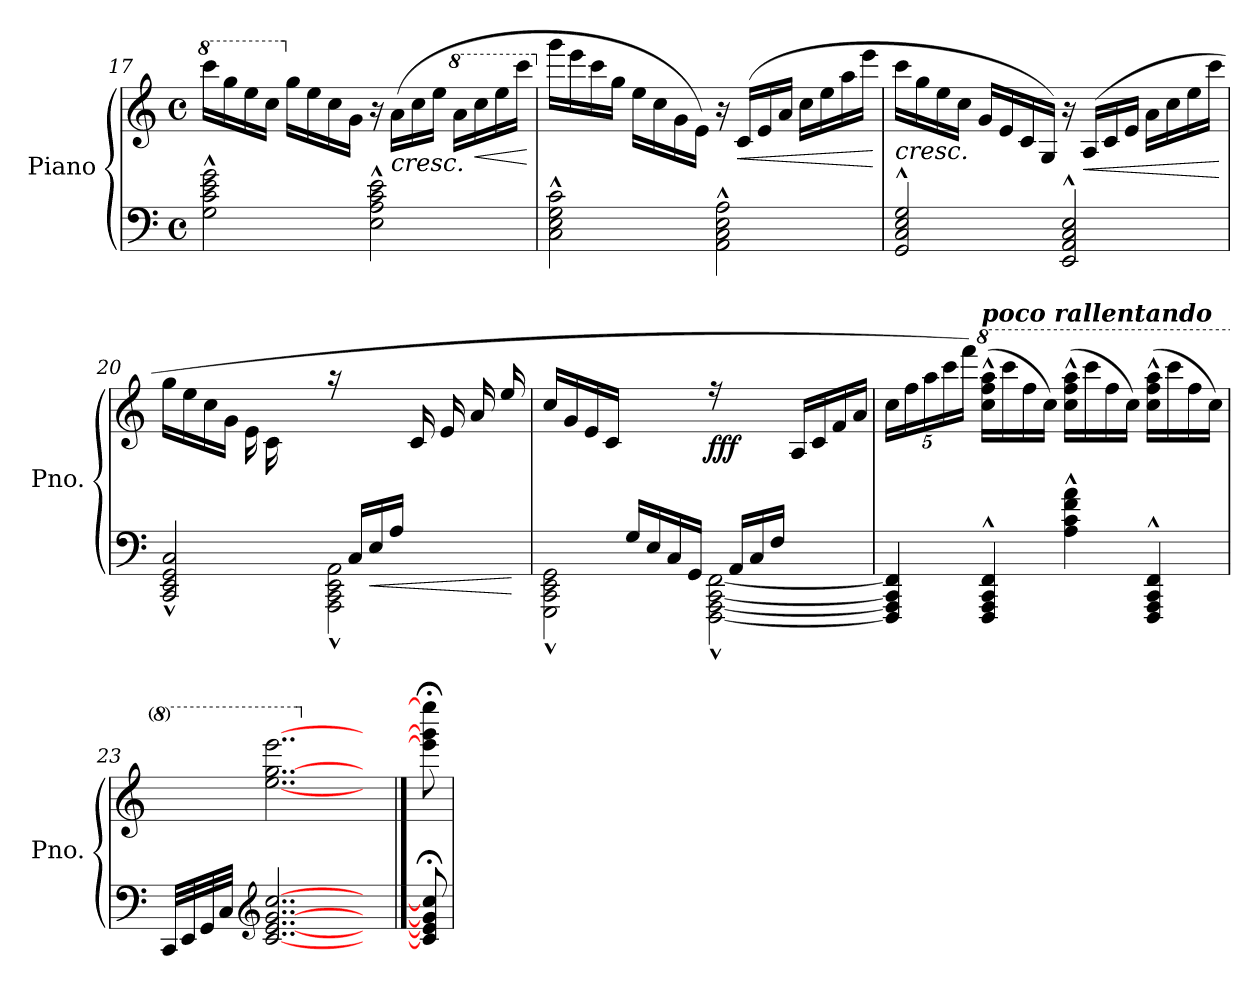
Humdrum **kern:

**kern	**kern	**dynam
*part1	*part1	*part1
*staff2	*staff1	*staff1/2
*I"Piano	*	*
*I'Pno.	*	*
*clefF4	*clefG2	*
*k[]	*k[]	*
*M4/4	*M4/4	*
*met(c)	*met(c)	*
*	*8va	*
=17	=17	=17
2G\^^ 2c\^^ 2e\^^ 2g\^^	16cccc\LL	.
.	16ggg\	.
.	16eee\	.
.	16ccc\JJ	.
*	*X8va	*
.	16gg\LL	.
.	16ee\	.
.	16cc\	.
.	16g\JJ	.
2E\^^ 2A\^^ 2c\^^ 2e\^^	16r	.
!	!	!LO:HP:b
.	(16a\LL	<
.	16cc\	.
.	16ee\JJ	.
*	*8va	*
.	16aa\LL	.
!	!	!LO:HP:b
.	16ccc\	<
.	16eee\	.
.	16cccc\JJ	.
.	.	[
!!LO:LB:g=z
=18	=18	=18
*	*X8va	*
2C\^^ 2E\^^ 2G\^^ 2c\^^	16ggg\LL	.
.	16eee\	.
.	16ccc\	.
.	16gg\JJ	.
.	16ee\LL	.
.	16cc\	.
.	16g\	.
.	16e\JJ)	.
2AA\^^ 2C\^^ 2E\^^ 2A\^^	16r	.
!	!	!LO:HP:b
.	(>16c/LL	<
.	16e/	.
.	16a/JJ	.
.	16cc\LL	.
.	16ee\	.
.	16aa\	.
.	16eee\JJ	.
.	.	[ [
=19	=19	=19
!	!	!LO:HP:b
2GG/^^ 2C/^^ 2E/^^ 2G/^^	16ccc\LL	<
.	16gg\	.
.	16ee\	.
.	16cc\JJ	.
.	16g/LL	.
.	16e/	.
.	16c/	.
.	16G/JJ)	.
2EE/^^ 2AA/^^ 2C/^^ 2E/^^	16r	.
!	!	!LO:HP:b
.	(>16A/LL	<
.	16c/	.
.	16e/JJ	.
.	16a\LL	.
.	16cc\	.
.	16ee\	.
.	16ccc\JJ	.
.	.	[
=20	=20	=20
*^	*	*
4.ryy	2CC/^^ 2EE/^^ 2GG/^^ 2C/^^	16gg\LL	.
.	.	16ee\	.
.	.	16cc\	.
.	.	16g\JJ	.
.	.	16e\LL	.
.	.	16c\	.
16G/	.	8ryy	.
16E/JJ)	.	.	.
16ryy	2AAA\^^ 2CC\^^ 2EE\^^ 2AA\^^	16raa	.
16C/LL	.	8.ryy	.
!	!	!	!LO:HP:b=2
16E/	.	.	<
16A/JJ	.	.	.
4ryy	.	16c/LL	.
.	.	16e/	.
.	.	16a/	.
.	.	16ee/JJ	.
*v	*v	*	*
.	.	[
!!LO:LB:g=z
=21	=21	=21
*^	*	*
4ryy	2GGG\^^ 2CC\^^ 2EE\^^ 2GG\^^	16cc/LL	.
.	.	16g/	.
.	.	16e/	.
.	.	16c/JJ	.
16G/LL	.	4ryy	.
16E/	.	.	.
16C/	.	.	.
16GG/JJ	.	.	.
!	!	!	!LO:DY:n=1:b
16ryy	[2FFF\^^ [2AAA\^^ [2CC\^^ [2FF\^^	16rff	[ fff
(>16AA/LL	.	8.ryy	.
16C/	.	.	.
16F/JJ	.	.	.
4ryy	.	16A/LL	.
.	.	16c/	.
.	.	16f/	.
.	.	16a/JJ	.
*v	*v	*	*
=22	=22	=22
*	*Xbrackettup	*
4FFF/] 4AAA/] 4CC/] 4FF/]	20cc\LL	.
.	20ff\	.
.	20aa\	.
.	20ccc\	.
.	20fff\JJ)	.
*	*8va	*
!	!LO:TX:a:Bi:t=poco rallentando	!
4FFF/^^ 4AAA/^^ 4CC/^^ 4FF/^^	(16ccc\^^ 16fff\^^ 16aaa\^^LL	.
.	16cccc\	.
.	16fff\	.
.	16ccc\JJ)	.
4A\^^ 4c\^^ 4f\^^ 4a\^^	(16ccc\^^ 16fff\^^ 16aaa\^^LL	.
.	16cccc\	.
.	16fff\	.
.	16ccc\JJ)	.
4FFF/^^ 4AAA/^^ 4CC/^^ 4FF/^^	(16ccc\^^ 16fff\^^ 16aaa\^^LL	.
.	16cccc\	.
.	16fff\	.
.	16ccc\JJ)	.
=23	=23	=23
32CC/LLL	8ryy	.
32EE/	.	.
32GG/	.	.
32C/JJJ	.	.
*clefG2	*	*
[2..c [2..e [2..g [2..cc	[2..eee [2..ggg [2..eeee	.
*	*X8va	*
8ryy	8ryy	.
==24	==24	==24
8c];< 8e];< 8g];< 8cc];<	8eee];< 8ggg];< 8eeee];<	.
=	=	=
*-	*-	*-
